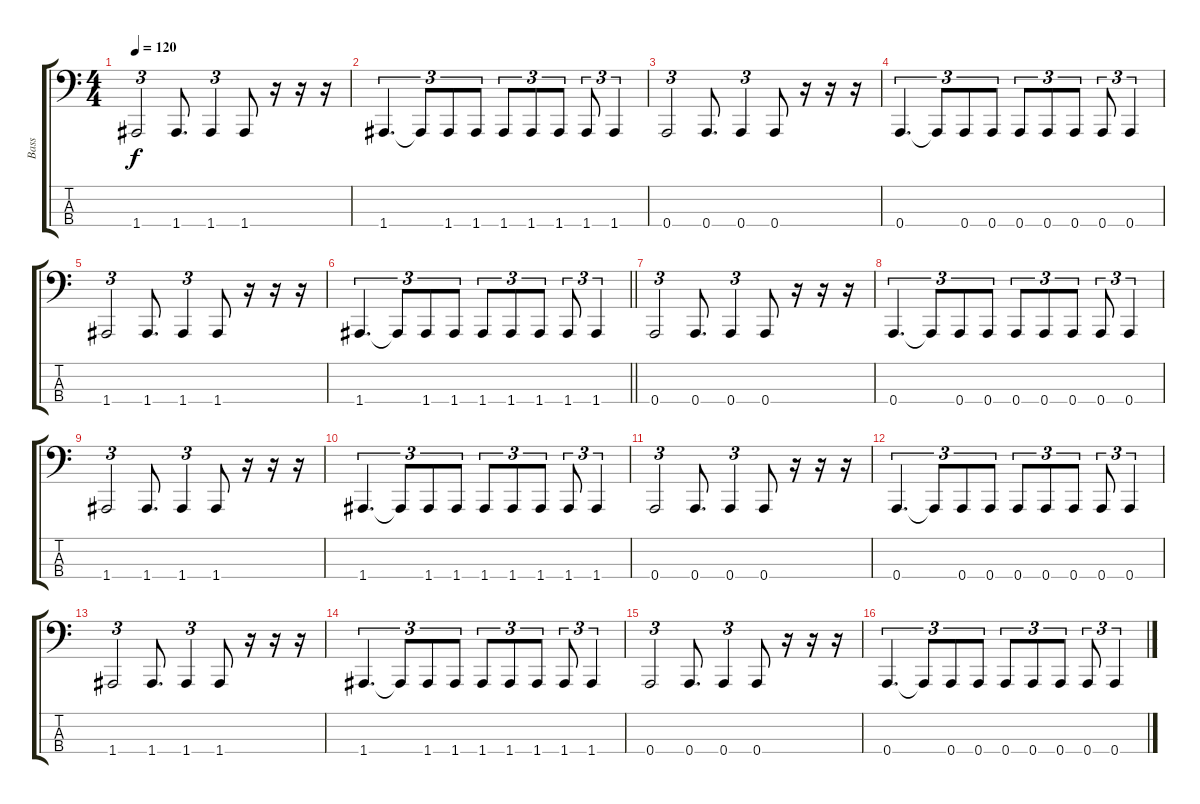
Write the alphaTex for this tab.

\track ("Bass" "Bass") {instrument electricbasspick}
\staff {score tabs}
\tuning (D2 A1 E1 A0) {hide}
\ts (4 4)
\tempo 120
\clef f4
\ks c
1.4.2{tu (3 2) dy f} 1.4.8{d} 1.4.4{tu (3 2)} 1.4.8 r.16 r.16 r.16 |
1.4.4{d tu (3 2)} 1.4{t}.8{tu (3 2)} 1.4.8{tu (3 2)} 1.4.8{tu (3 2)} 1.4.8{tu (3 2)} 1.4.8{tu (3 2)} 1.4.8{tu (3 2)} 1.4.8{tu (3 2)} 1.4.4{tu (3 2)} |
0.4.2{tu (3 2)} 0.4.8{d} 0.4.4{tu (3 2)} 0.4.8 r.16 r.16 r.16 |
0.4.4{d tu (3 2)} 0.4{t}.8{tu (3 2)} 0.4.8{tu (3 2)} 0.4.8{tu (3 2)} 0.4.8{tu (3 2)} 0.4.8{tu (3 2)} 0.4.8{tu (3 2)} 0.4.8{tu (3 2)} 0.4.4{tu (3 2)} |
1.4.2{tu (3 2)} 1.4.8{d} 1.4.4{tu (3 2)} 1.4.8 r.16 r.16 r.16 |
\barLineRight lightlight
1.4.4{d tu (3 2)} 1.4{t}.8{tu (3 2)} 1.4.8{tu (3 2)} 1.4.8{tu (3 2)} 1.4.8{tu (3 2)} 1.4.8{tu (3 2)} 1.4.8{tu (3 2)} 1.4.8{tu (3 2)} 1.4.4{tu (3 2)} |
\section ("" "")
0.4.2{tu (3 2)} 0.4.8{d} 0.4.4{tu (3 2)} 0.4.8 r.16 r.16 r.16 |
0.4.4{d tu (3 2)} 0.4{t}.8{tu (3 2)} 0.4.8{tu (3 2)} 0.4.8{tu (3 2)} 0.4.8{tu (3 2)} 0.4.8{tu (3 2)} 0.4.8{tu (3 2)} 0.4.8{tu (3 2)} 0.4.4{tu (3 2)} |
1.4.2{tu (3 2)} 1.4.8{d} 1.4.4{tu (3 2)} 1.4.8 r.16 r.16 r.16 |
1.4.4{d tu (3 2)} 1.4{t}.8{tu (3 2)} 1.4.8{tu (3 2)} 1.4.8{tu (3 2)} 1.4.8{tu (3 2)} 1.4.8{tu (3 2)} 1.4.8{tu (3 2)} 1.4.8{tu (3 2)} 1.4.4{tu (3 2)} |
0.4.2{tu (3 2)} 0.4.8{d} 0.4.4{tu (3 2)} 0.4.8 r.16 r.16 r.16 |
0.4.4{d tu (3 2)} 0.4{t}.8{tu (3 2)} 0.4.8{tu (3 2)} 0.4.8{tu (3 2)} 0.4.8{tu (3 2)} 0.4.8{tu (3 2)} 0.4.8{tu (3 2)} 0.4.8{tu (3 2)} 0.4.4{tu (3 2)} |
1.4.2{tu (3 2)} 1.4.8{d} 1.4.4{tu (3 2)} 1.4.8 r.16 r.16 r.16 |
1.4.4{d tu (3 2)} 1.4{t}.8{tu (3 2)} 1.4.8{tu (3 2)} 1.4.8{tu (3 2)} 1.4.8{tu (3 2)} 1.4.8{tu (3 2)} 1.4.8{tu (3 2)} 1.4.8{tu (3 2)} 1.4.4{tu (3 2)} |
0.4.2{tu (3 2)} 0.4.8{d} 0.4.4{tu (3 2)} 0.4.8 r.16 r.16 r.16 |
0.4.4{d tu (3 2)} 0.4{t}.8{tu (3 2)} 0.4.8{tu (3 2)} 0.4.8{tu (3 2)} 0.4.8{tu (3 2)} 0.4.8{tu (3 2)} 0.4.8{tu (3 2)} 0.4.8{tu (3 2)} 0.4.4{tu (3 2)}
